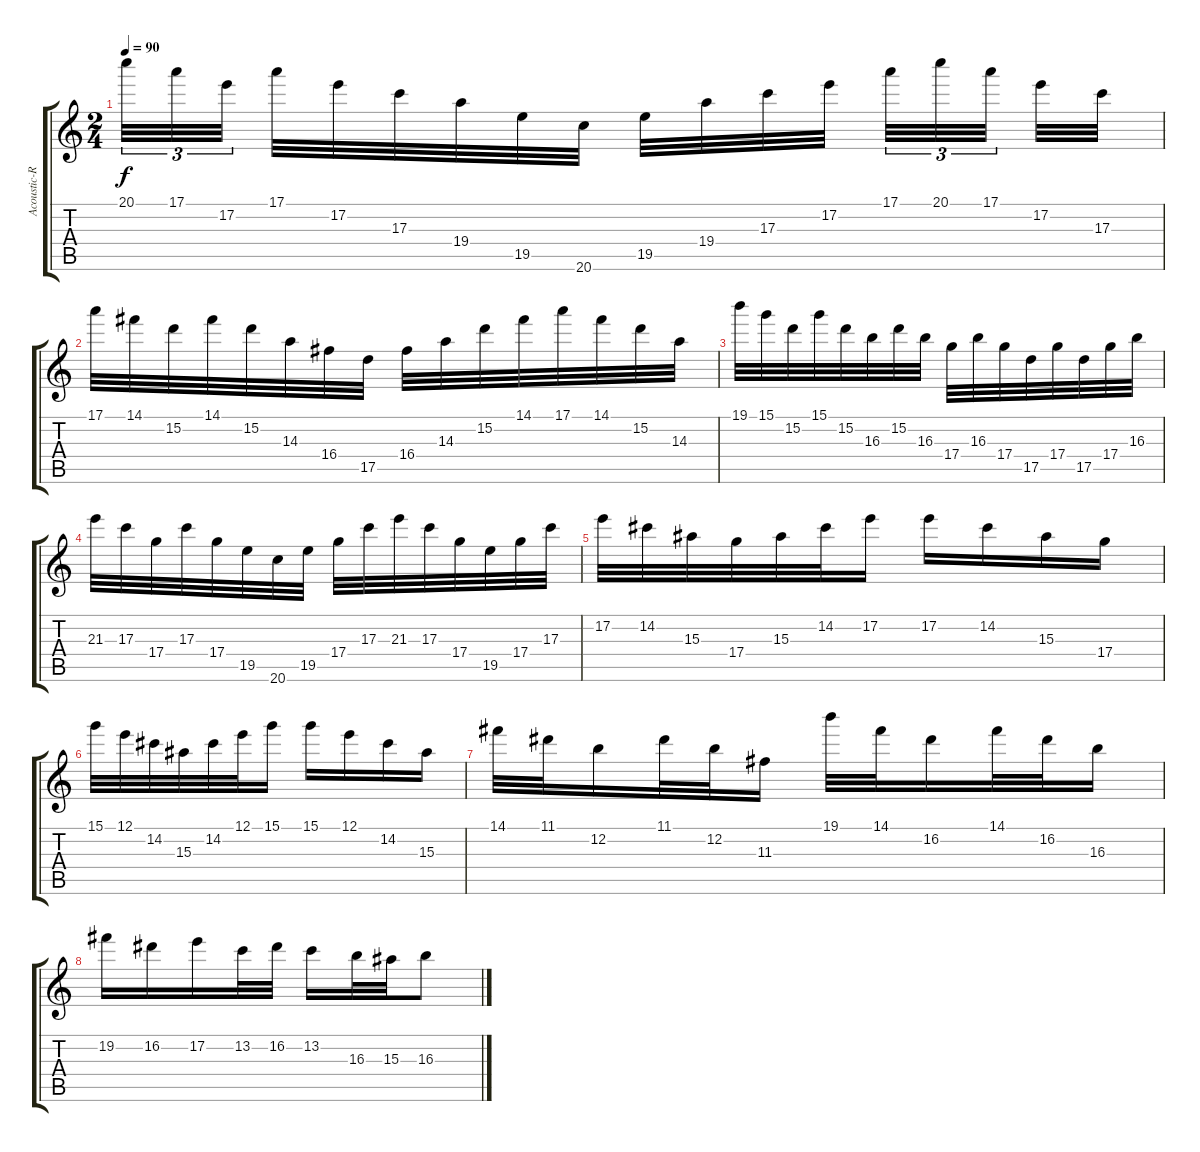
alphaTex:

\track ("Acoustic-Rhythm-addition lead" "Acoustic-R") {instrument acousticguitarnylon}
\staff {score tabs}
\tuning (E4 B3 G3 D3 A2 E2) {hide}
\ts (2 4)
\tempo 90
\clef g2
\ks c
20.1.32{tu (3 2) dy f} 17.1.32{tu (3 2)} 17.2.32{tu (3 2) beam splitsecondary} 17.1.32 17.2.32 17.3.32 19.4.32 19.5.32 20.6.32 19.5.32 19.4.32 17.3.32 17.2.32{beam splitsecondary} 17.1.32{tu (3 2)} 20.1.32{tu (3 2)} 17.1.32{tu (3 2) beam splitsecondary} 17.2.32 17.3.32 |
17.1.32 14.1.32 15.2.32 14.1.32 15.2.32 14.3.32 16.4.32 17.5.32 16.4.32 14.3.32 15.2.32 14.1.32 17.1.32 14.1.32 15.2.32 14.3.32 |
19.1.32 15.1.32 15.2.32 15.1.32 15.2.32 16.3.32 15.2.32 16.3.32 17.4.32 16.3.32 17.4.32 17.5.32 17.4.32 17.5.32 17.4.32 16.3.32 |
21.3.32 17.3.32 17.4.32 17.3.32 17.4.32 19.5.32 20.6.32 19.5.32 17.4.32 17.3.32 21.3.32 17.3.32 17.4.32 19.5.32 17.4.32 17.3.32 |
17.2.32 14.2.32 15.3.32 17.4.32 15.3.32 14.2.32 17.2.16 17.2.16 14.2.16 15.3.16 17.4.16 |
15.1.32 12.1.32 14.2.32 15.3.32 14.2.32 12.1.32 15.1.16 15.1.16 12.1.16 14.2.16 15.3.16 |
14.1.32 11.1.32 12.2.16 11.1.32 12.2.32 11.3.16 19.1.32 14.1.32 16.2.16 14.1.32 16.2.32 16.3.16 |
19.2.16 16.2.16 17.2.16 13.2.32 16.2.32 13.2.16 16.3.32 15.3.32 16.3.8
